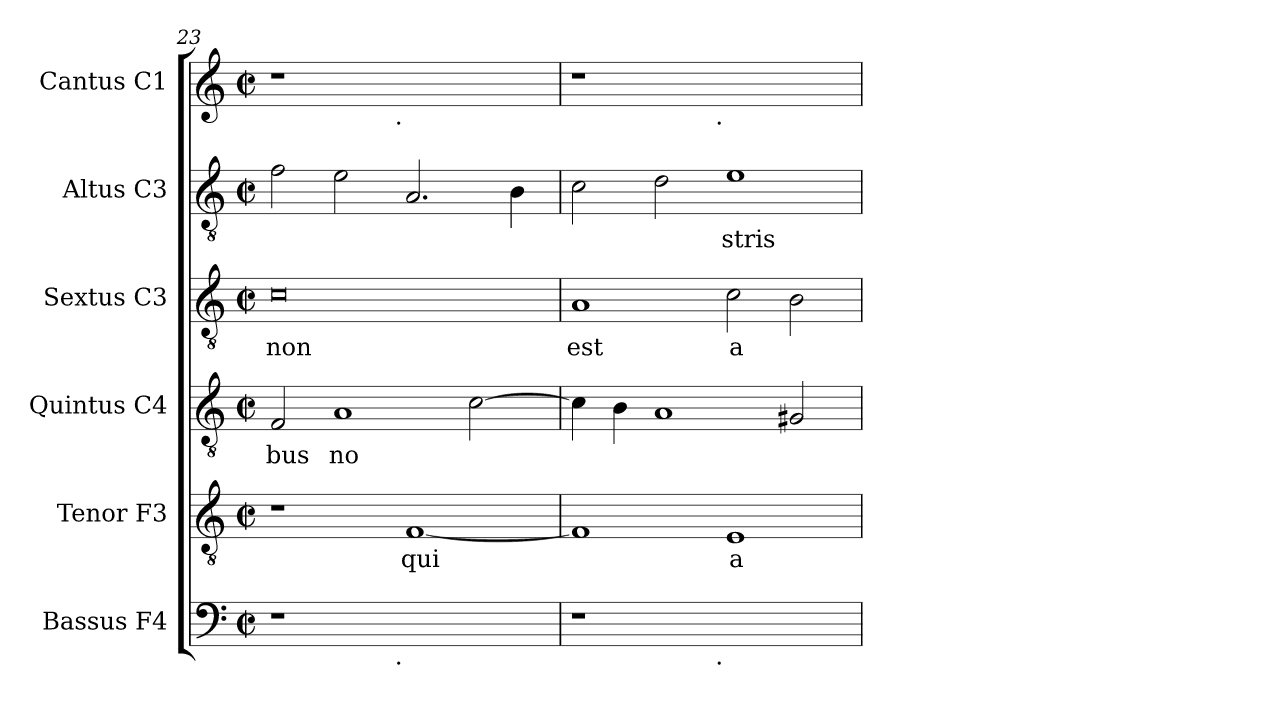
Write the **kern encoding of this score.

**kern	**kern	**text	**kern	**text	**kern	**text	**kern	**text	**kern
*part6	*part5	*part5	*part4	*part4	*part3	*part3	*part2	*part2	*part1
*staff6	*staff5	*staff5	*staff4	*staff4	*staff3	*staff3	*staff2	*staff2	*staff1
*I"Bassus  F4	*I"Tenor  F3	*	*I"Quintus  C4	*	*I"Sextus  C3	*	*I"Altus  C3	*	*I"Cantus  C1
*clefF4	*clefGv2	*	*clefGv2	*	*clefGv2	*	*clefGv2	*	*clefG2
*k[]	*k[]	*	*k[]	*	*k[]	*	*k[]	*	*k[]
*C:	*C:	*	*C:	*	*C:	*	*C:	*	*C:
*M2/2	*M2/2	*	*M2/2	*	*M2/2	*	*M2/2	*	*M2/2
*met(c|)	*met(c|)	*	*met(c|)	*	*met(c|)	*	*met(c|)	*	*met(c|)
=23	=23	=23	=23	=23	=23	=23	=23	=23	=23
!	!	!	!	!LO:LY:b:cj	!	!LO:LY:b:cj	!	!LO:LY:b:cj	!
*^	*	*	*	*	*	*	*	*	*^
1r	2ryy	1r	.	2F/	-bus	0c	non	2f\	--	1r	2ryy
!	!	!	!	!	!LO:LY:b:cj	!	!	!	!LO:LY:b:cj	!	!
.	4...ryy	.	.	1A	no-	.	.	2e\	--	.	4...ryy
!	!	!	!	!	!	!	!	!	!	!	!LO:TX:b:t=.
!	!LO:TX:b:t=.	!	!	!	!	!	!	!	!	!	!
.	1ryy	.	.	.	.	.	.	.	.	.	1ryy
!	!	!	!LO:LY:b:cj	!	!	!	!	!	!LO:LY:b:cj	!	!
1ryy	.	[<1F	qui-	.	.	.	.	2.A/	--	1ryy	.
!	!	!	!	!	!LO:LY:b:cj	!	!	!	!	!	!
.	.	.	.	[<2c\	--	.	.	.	.	.	.
!	!	!	!	!	!	!	!	!	!LO:LY:b:cj	!	!
.	.	.	.	.	.	.	.	4B\	--	.	.
.	32ryy	.	.	.	.	.	.	.	.	.	32ryy
!!LO:LB:g=z	!!
=24	=24	=24	=24	=24	=24	=24	=24	=24	=24	=24	=24
!	!	!	!LO:LY:b:cj	!	!LO:LY:b:cj	!	!LO:LY:b:cj	!	!LO:LY:b:cj	!	!
1r	2ryy	1F]	--	4c\]	--	1A	est	2c\	--	1r	2ryy
!	!	!	!	!	!LO:LY:b:cj	!	!	!	!	!	!
.	.	.	.	4B\	--	.	.	.	.	.	.
!	!	!	!	!	!LO:LY:b:cj	!	!	!	!LO:LY:b:cj	!	!
.	4...ryy	.	.	1A	--	.	.	2d\	--	.	4...ryy
!	!	!	!	!	!	!	!	!	!	!	!LO:TX:b:t=.
!	!LO:TX:b:t=.	!	!	!	!	!	!	!	!	!	!
.	1ryy	.	.	.	.	.	.	.	.	.	1ryy
!	!	!	!LO:LY:b:cj	!	!	!	!LO:LY:b:cj	!	!LO:LY:b:cj	!	!
1ryy	.	1E	-a	.	.	2c\	a-	1e	-stris	1ryy	.
!	!	!	!	!	!LO:LY:b:cj	!	!LO:LY:b:cj	!	!	!	!
.	.	.	.	2G#X/	--	2B\	--	.	.	.	.
.	32ryy	.	.	.	.	.	.	.	.	.	32ryy
*v	*v	*	*	*	*	*	*	*	*	*v	*v
=	=	=	=	=	=	=	=	=	=
*-	*-	*-	*-	*-	*-	*-	*-	*-	*-
